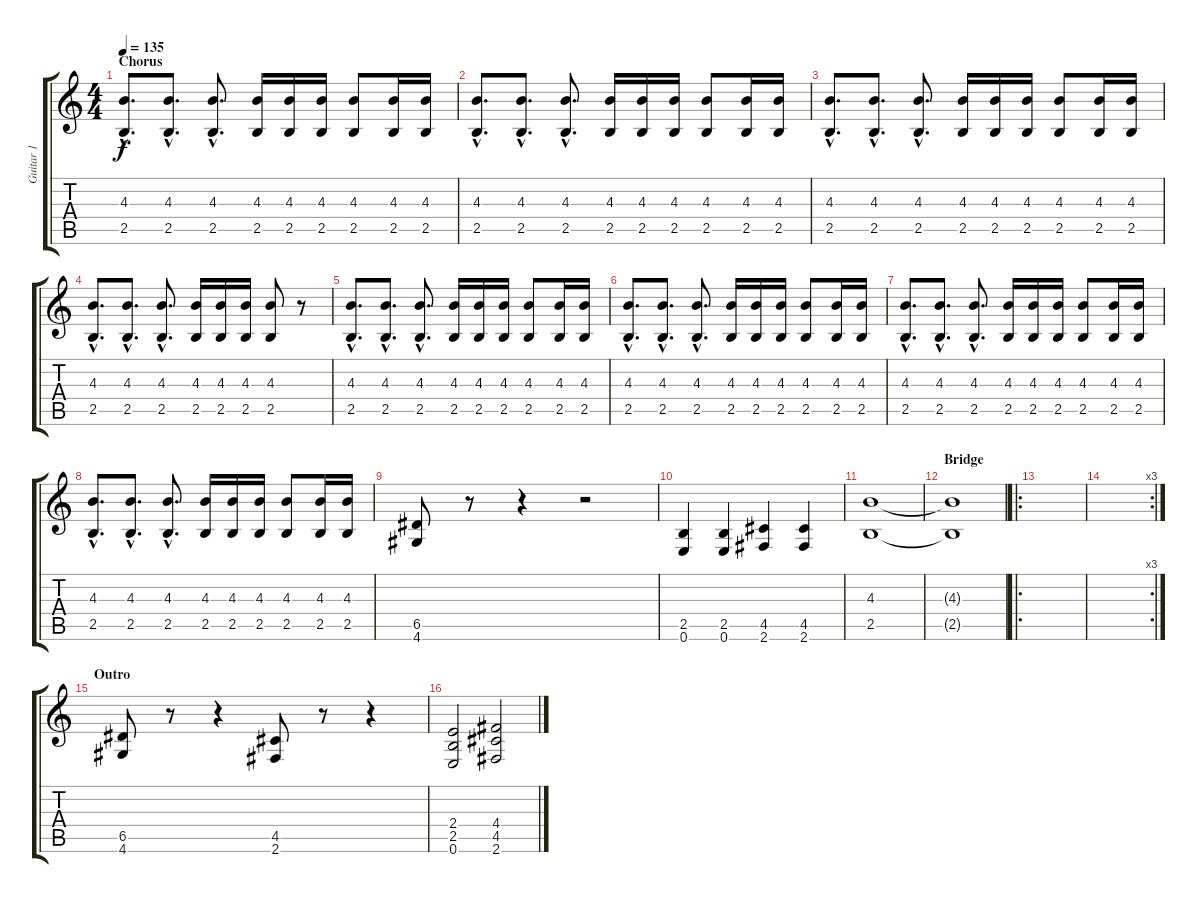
\track ("Guitar 1" "Guitar 1") {instrument distortionguitar}
\staff {score tabs}
\tuning (E4 B3 G3 D3 A2 E2) {hide}
\ts (4 4)
\section ("" "Chorus")
\tempo 135
\clef g2
\ks c
(4.3{hac} 2.5{hac}).8{d dy f} (4.3{hac} 2.5{hac}).8{d} (4.3{hac} 2.5{hac}).8{d} (4.3 2.5).16 (4.3 2.5).16 (4.3 2.5).16 (4.3 2.5).8 (4.3 2.5).16 (4.3 2.5).16 |
(4.3{hac} 2.5{hac}).8{d} (4.3{hac} 2.5{hac}).8{d} (4.3{hac} 2.5{hac}).8{d} (4.3 2.5).16 (4.3 2.5).16 (4.3 2.5).16 (4.3 2.5).8 (4.3 2.5).16 (4.3 2.5).16 |
(4.3{hac} 2.5{hac}).8{d} (4.3{hac} 2.5{hac}).8{d} (4.3{hac} 2.5{hac}).8{d} (4.3 2.5).16 (4.3 2.5).16 (4.3 2.5).16 (4.3 2.5).8 (4.3 2.5).16 (4.3 2.5).16 |
(4.3{hac} 2.5{hac}).8{d} (4.3{hac} 2.5{hac}).8{d} (4.3{hac} 2.5{hac}).8{d} (4.3 2.5).16 (4.3 2.5).16 (4.3 2.5).16 (4.3 2.5).8 r.8 |
(4.3{hac} 2.5{hac}).8{d} (4.3{hac} 2.5{hac}).8{d} (4.3{hac} 2.5{hac}).8{d} (4.3 2.5).16 (4.3 2.5).16 (4.3 2.5).16 (4.3 2.5).8 (4.3 2.5).16 (4.3 2.5).16 |
(4.3{hac} 2.5{hac}).8{d} (4.3{hac} 2.5{hac}).8{d} (4.3{hac} 2.5{hac}).8{d} (4.3 2.5).16 (4.3 2.5).16 (4.3 2.5).16 (4.3 2.5).8 (4.3 2.5).16 (4.3 2.5).16 |
(4.3{hac} 2.5{hac}).8{d} (4.3{hac} 2.5{hac}).8{d} (4.3{hac} 2.5{hac}).8{d} (4.3 2.5).16 (4.3 2.5).16 (4.3 2.5).16 (4.3 2.5).8 (4.3 2.5).16 (4.3 2.5).16 |
(4.3{hac} 2.5{hac}).8{d} (4.3{hac} 2.5{hac}).8{d} (4.3{hac} 2.5{hac}).8{d} (4.3 2.5).16 (4.3 2.5).16 (4.3 2.5).16 (4.3 2.5).8 (4.3 2.5).16 (4.3 2.5).16 |
(6.5 4.6).8 r.8 r.4 r.2 |
(2.5 0.6).4 (2.5 0.6).4 (4.5 2.6).4 (4.5 2.6).4 |
(4.3 2.5).1 |
\section ("" "Bridge")
(4.3{t} 2.5{t}).1 |
\ro
|
\rc 3
|
\section ("" "Outro")
(6.5 4.6).8 r.8 r.4 (4.5 2.6).8 r.8 r.4 |
(2.4 2.5 0.6).2 (4.4 4.5 2.6).2
